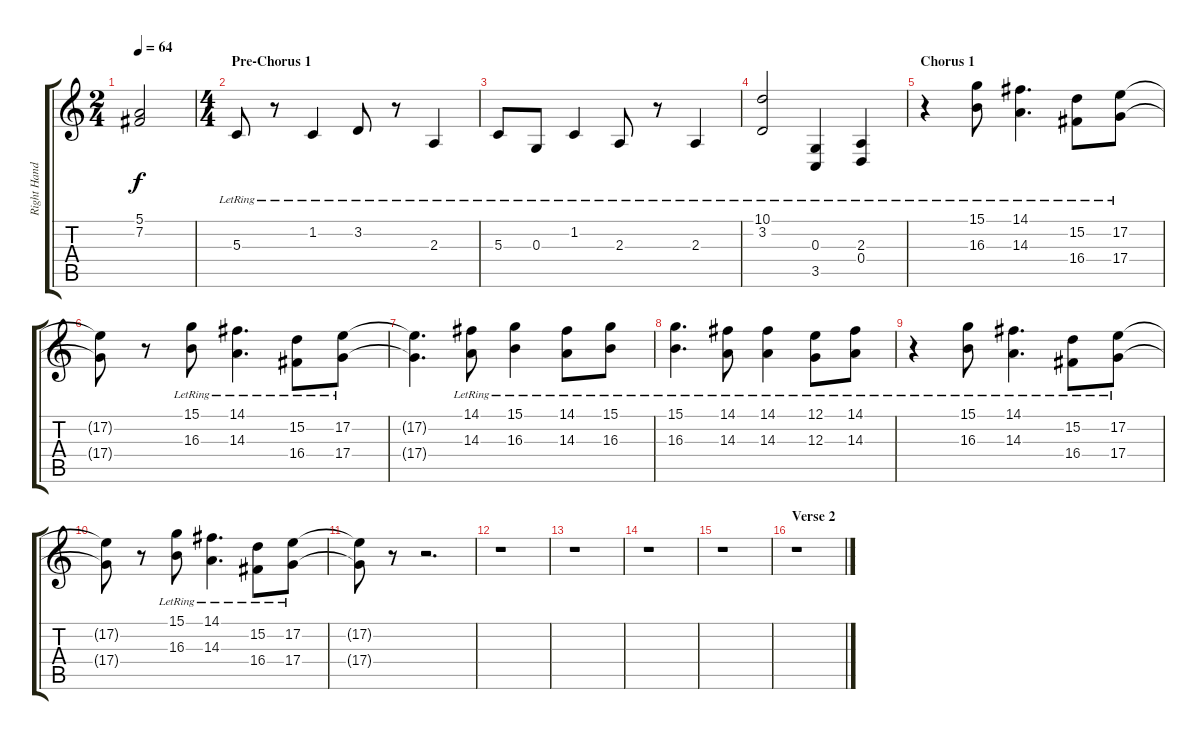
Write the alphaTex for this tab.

\track ("Right Hand - Mic Michaeli" "Right Hand") {instrument electricgrandpiano}
\staff {score tabs}
\tuning (E4 B3 G3 D3 A2 E2) {hide}
\ts (2 4)
\tempo 64
\clef g2
\ks c
(5.1{t} 7.2{t}).2{dy f} |
\ts (4 4)
\section ("" "Pre-Chorus 1")
5.3{lr}.8 r.8 1.2{lr}.4 3.2{lr}.8 r.8 2.3{lr}.4 |
5.3{lr}.8 0.3{lr}.8 1.2{lr}.4 2.3{lr}.8 r.8 2.3{lr}.4 |
(10.1{lr} 3.2{lr}).2 (0.3{lr} 3.5{lr}).4 (2.3{lr} 0.4{lr}).4 |
\section ("" "Chorus 1")
r.4 (15.1{lr} 16.3{lr}).8 (14.1{lr} 14.3{lr}).4{d} (15.2{lr} 16.4{lr}).8 (17.2{lr} 17.4{lr}).8 |
(17.2{t} 17.4{t}).8 r.8 (15.1{lr} 16.3{lr}).8 (14.1{lr} 14.3{lr}).4{d} (15.2{lr} 16.4{lr}).8 (17.2{lr} 17.4{lr}).8 |
(17.2{t} 17.4{t}).4{d} (14.1{lr} 14.3{lr}).8 (15.1{lr} 16.3{lr}).4 (14.1{lr} 14.3{lr}).8 (15.1{lr} 16.3{lr}).8 |
(15.1{lr} 16.3{lr}).4{d} (14.1{lr} 14.3{lr}).8 (14.1{lr} 14.3{lr}).4 (12.1{lr} 12.3{lr}).8 (14.1{lr} 14.3{lr}).8 |
r.4 (15.1{lr} 16.3{lr}).8 (14.1{lr} 14.3{lr}).4{d} (15.2{lr} 16.4{lr}).8 (17.2{lr} 17.4{lr}).8 |
(17.2{t} 17.4{t}).8 r.8 (15.1{lr} 16.3{lr}).8 (14.1{lr} 14.3{lr}).4{d} (15.2{lr} 16.4{lr}).8 (17.2{lr} 17.4{lr}).8 |
(17.2{t} 17.4{t}).8 r.8 r.2{d} |
r.1 |
r.1 |
r.1 |
r.1 |
\section ("" "Verse 2")
r.1
